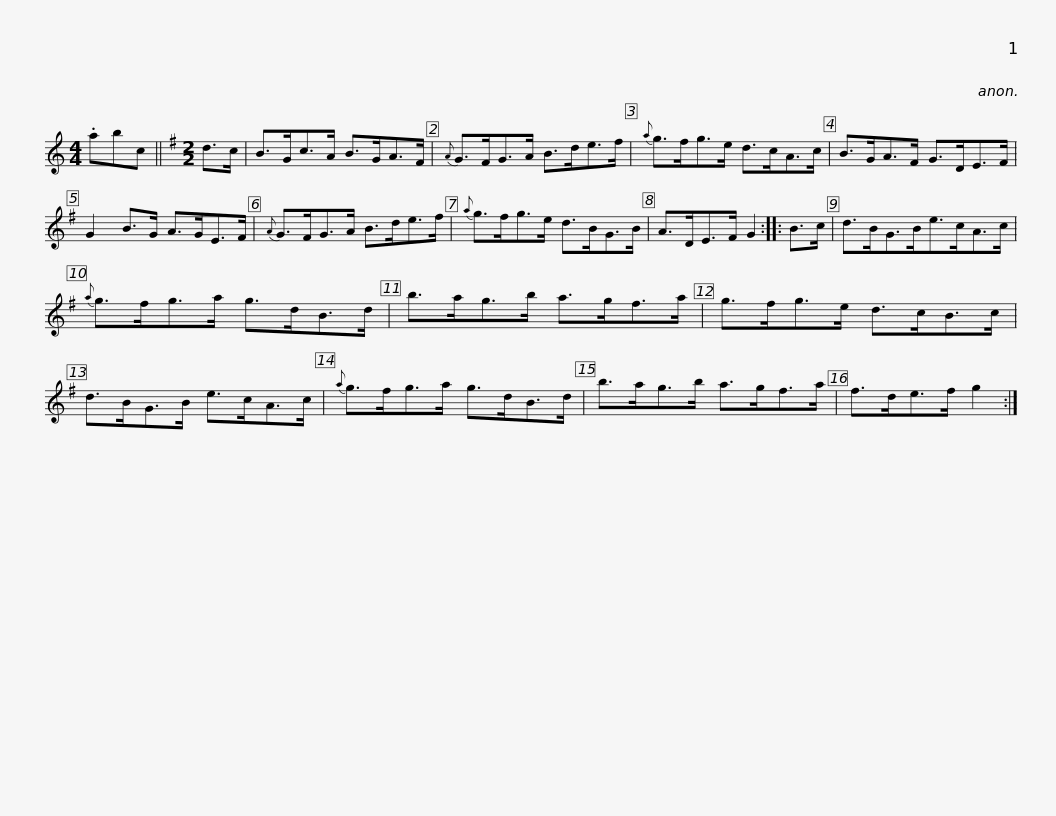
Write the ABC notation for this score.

X:1
L:1/8
M:4/4
I:linebreak $
K:C
V:1 treble
V:1
 .abc ||[K:G][M:2/2] d>c | B>Gc>A B>GA>F |{A} G>FG>A B>de>f |{a} g>fg>e d>cA>c |$ %5
 B>GA>F G>DE>F | G2 B>G A>GE>F |{A} G>FG>A B>de>f |{a} g>fg>e d>BG>B | A>DE>F G2 ::$ %10
 B>c | d>BG>Be>cA>c |{a} g>fg>a g>dB>d | b>ag>b a>gf>a | g>fg>e d>cB>c |$ %15
 d>BG>B e>cA>c |{a} g>fg>a g>dB>d | b>ag>b a>gf>a | f>de>f g2 :| %19
